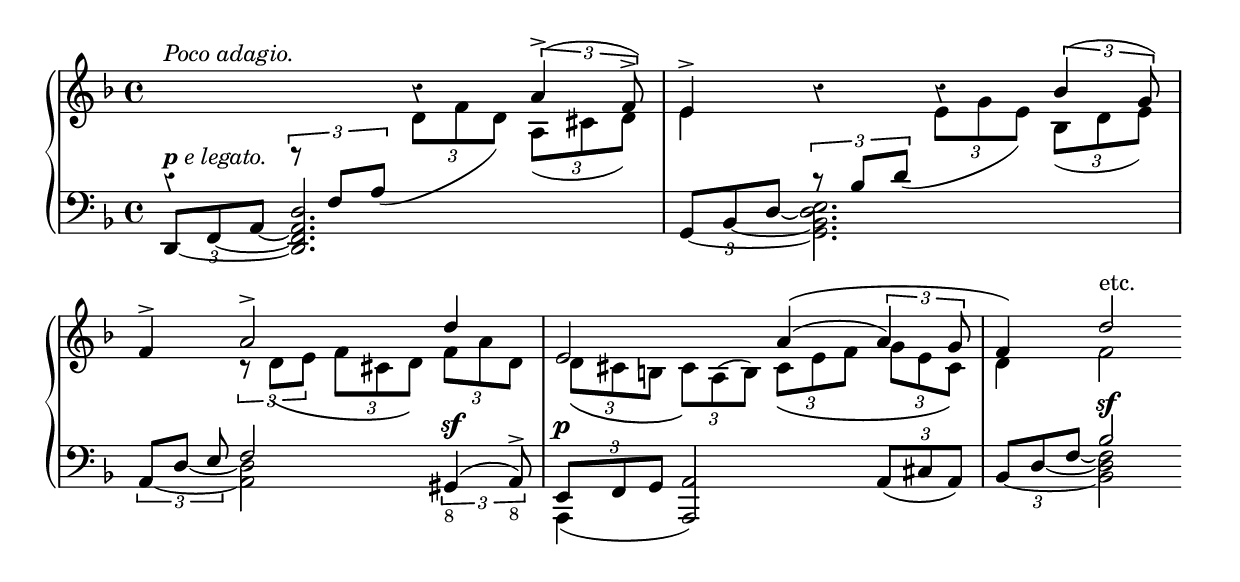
\version "2.6.3"
\include "english.ly"

global = {
  \key f \major
  \time 4/4
}

i = \context Staff \relative c'' {
  \context Voice = "i"
  \voiceOne
  \override Rest #'style = #'classical
    s4^\markup { \italic {Poco adagio.} } s4 b4\rest \times 2/3 {a4(-> f8)->} | e4-> b'4\rest b4\rest \times 2/3 {bf4( g8)} \break
    f4-> a2-> d4 | e,2 \phrasingSlurUp a4\(( \times 2/3 {a4) g8} | f4\) d'2^"etc."  \bar ""
}

ii = \context Staff \relative c' {
  \context Voice = "ii"
  \voiceTwo
  \override Rest #'style = #'classical
    \change Staff=bass\voiceOne r4^\markup {\bold \italic {p} \italic {e legato.}} \times 2/3 {r8 f,8 a8_(} \change Staff=treble\voiceTwo \times 2/3 {d8 f8 d8)} \times 2/3 {a8( cs8 d8)} | e4 \change Staff=bass\voiceOne \times 2/3 {r8 bf8 d8_(} \change Staff=treble\voiceTwo \times 2/3 {e8 g8 e8)} \times 2/3 {bf8( d8 e8)} | s4 \times 2/3 {r8 d8\( e8} \times 2/3 {f8 cs8 d8\)} \times 2/3 {f8 a8 d,8} | \times 2/3 {d8\( cs8 b8} \times 2/3 {cs8\) a8^( b8)} \phrasingSlurDown \times 2/3 {cs8\( e8 f8} \times 2/3 {g8 e8 cs8\)} | d4 f2
}

iii = \context Staff \relative c {
  \context Voice = "iii"
  \voiceOne
  \override Rest #'style = #'classical
  \once \override TextScript #'padding = #1
    s4 s4 s4 s4 | s4 s4 s4 s4 | s4 f2 s4 | \times 2/3 {e,8^\p f8 g8} a2 \times 2/3 {a8_( cs8 a8)} | s4 bf'2^\sf
}

iv = \context Staff \relative c {
  \context Voice = "iv"
  \voiceTwo
  \override Rest #'style = #'classical
    \stemUp \set tieWaitForNote = ##t \times 2/3 {d,8[~ f8~ a8]~} <d, f a d>2. | \times 2/3 {g8[~ bf8~ d8]~} \stemDown <g, bf d e>2. | \stemUp \times 2/3 {a8[~ d8]~ e8} \stemDown <a, d>2 \stemUp \times 2/3 {gs4^(^\sf_\markup {\tiny {8}} a8^>)_\markup {\tiny {8}}} | \stemDown a,4( \stemUp a2) s4 | \times 2/3 {bf'8[~ d8~ f8]~} \stemDown <bf, d f>2
}

\score {
  \context PianoStaff <<
    \context Staff = "treble" <<
      \global
      \clef treble
      \i
      \ii
    >>
    \context Staff = "bass" <<
      \global
      \clef bass
      \iii
      \iv
    >>
  >>
  \layout {
    indent = 0.0\cm
    \context {
      \Score
       \remove Bar_number_engraver
      }     
   }
  \midi { \tempo 4 = 80 }
}
